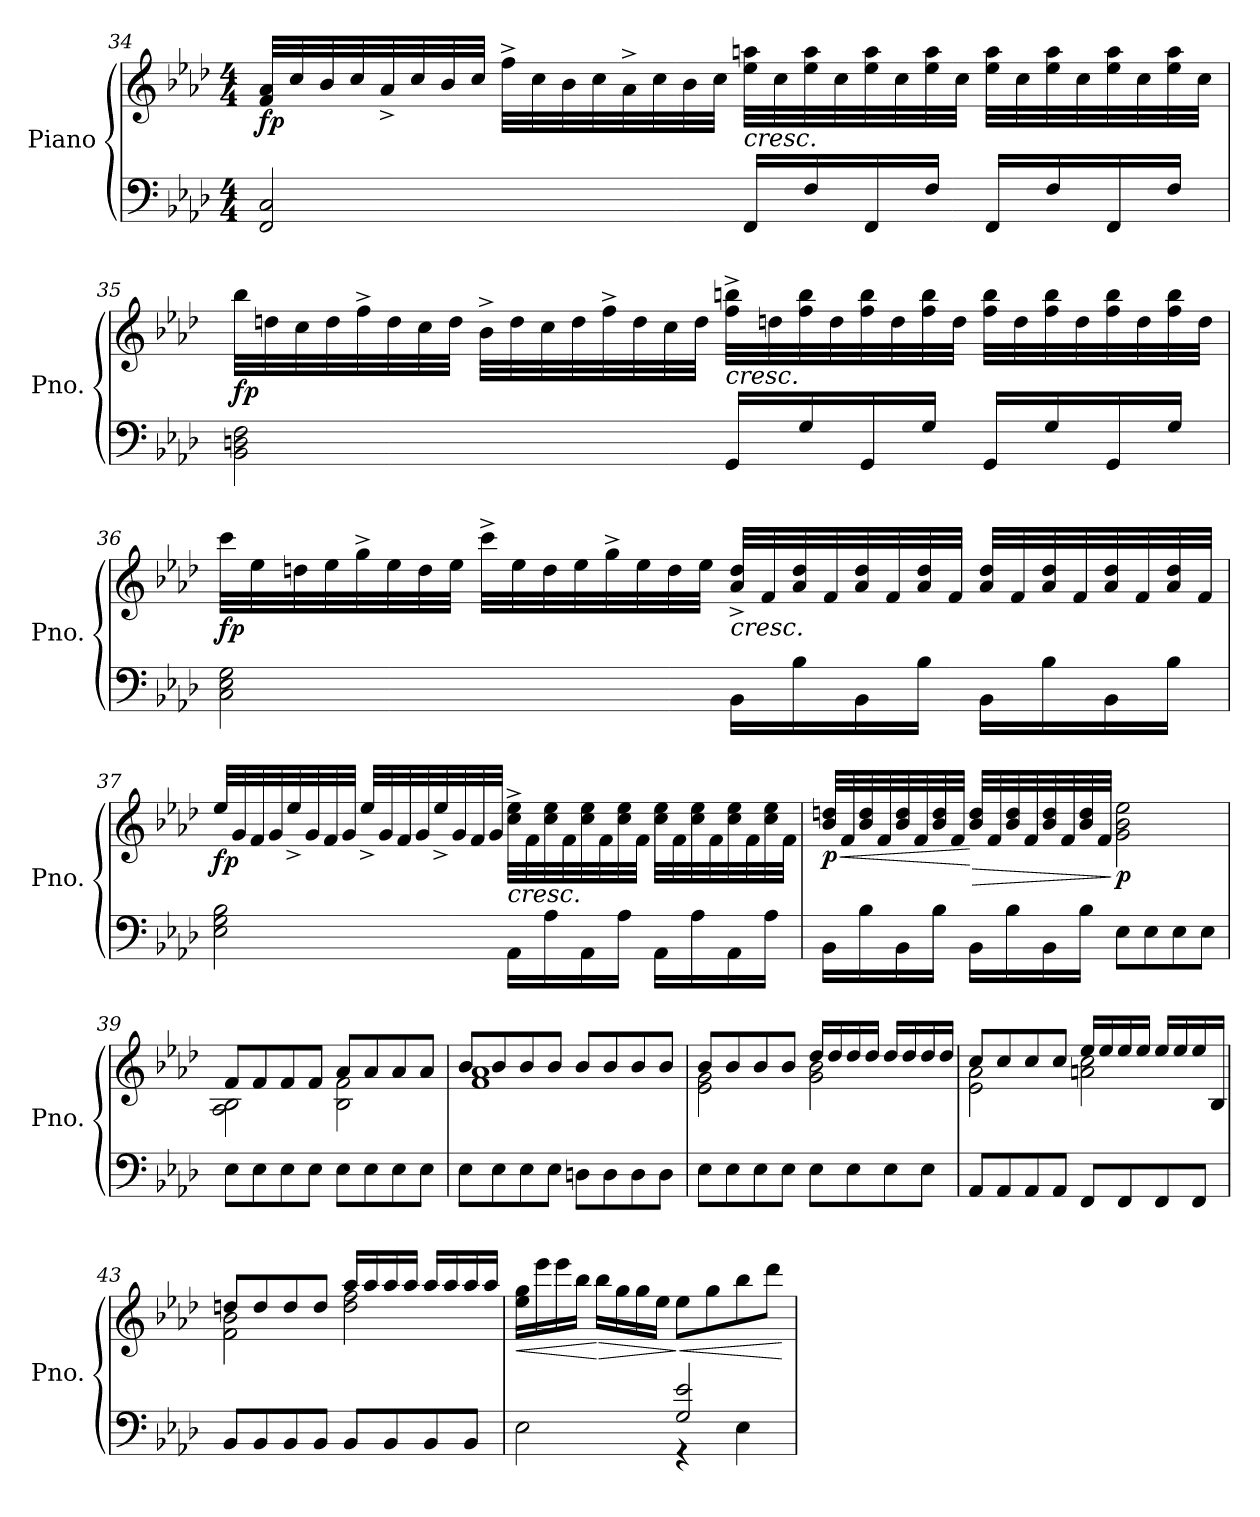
**kern	**kern	**dynam
*part1	*part1	*part1
*staff2	*staff1	*staff1/2
*I"Piano	*	*
*I'Pno.	*	*
!!LO:PB:g=z
*clefF4	*clefG2	*
*k[b-e-a-d-]	*k[b-e-a-d-]	*
*M4/4	*M4/4	*
=34	=34	=34
!	!	!LO:DY:b
2FF/ 2C/	32f/ 32a-/LLL	fp
.	32cc/	.
.	32b-/	.
.	32cc/	.
.	32a-^/	.
.	32cc/	.
.	32b-/	.
.	32cc/JJJ	.
.	32ff^\LLL	.
.	32cc\	.
.	32b-\	.
.	32cc\	.
.	32a-^\	.
.	32cc\	.
.	32b-\	.
.	32cc\JJJ	.
!	!LO:TX:b:i:t=cresc.	!
16FF/LL	32ee-\ 32aan\LLL	.
.	32cc\	.
16F/	32ee-\ 32aa\	.
.	32cc\	.
16FF/	32ee-\ 32aa\	.
.	32cc\	.
16F/JJ	32ee-\ 32aa\	.
.	32cc\JJJ	.
16FF/LL	32ee-\ 32aa\LLL	.
.	32cc\	.
16F/	32ee-\ 32aa\	.
.	32cc\	.
16FF/	32ee-\ 32aa\	.
.	32cc\	.
16F/JJ	32ee-\ 32aa\	.
.	32cc\JJJ	.
!!LO:LB:g=z
=35	=35	=35
!	!	!LO:DY:b
2BB-\ 2Dn\ 2F\	32bb-\LLL	fp
.	32ddn\	.
.	32cc\	.
.	32dd\	.
.	32ff^\	.
.	32dd\	.
.	32cc\	.
.	32dd\JJJ	.
.	32b-^\LLL	.
.	32dd\	.
.	32cc\	.
.	32dd\	.
.	32ff^\	.
.	32dd\	.
.	32cc\	.
.	32dd\JJJ	.
!	!LO:TX:b:i:t=cresc.	!
16GG/LL	32ff\^ 32bbn\^LLL	.
.	32ddn\	.
16G/	32ff\ 32bb\	.
.	32dd\	.
16GG/	32ff\ 32bb\	.
.	32dd\	.
16G/JJ	32ff\ 32bb\	.
.	32dd\JJJ	.
16GG/LL	32ff\ 32bb\LLL	.
.	32dd\	.
16G/	32ff\ 32bb\	.
.	32dd\	.
16GG/	32ff\ 32bb\	.
.	32dd\	.
16G/JJ	32ff\ 32bb\	.
.	32dd\JJJ	.
!!LO:LB:g=z
=36	=36	=36
!	!	!LO:DY:b
2C\ 2E-\ 2G\	32ccc\LLL	fp
.	32ee-\	.
.	32ddn\	.
.	32ee-\	.
.	32gg^\	.
.	32ee-\	.
.	32dd\	.
.	32ee-\JJJ	.
.	32ccc^\LLL	.
.	32ee-\	.
.	32dd\	.
.	32ee-\	.
.	32gg^\	.
.	32ee-\	.
.	32dd\	.
.	32ee-\JJJ	.
!	!LO:TX:b:i:t=cresc.	!
16BB-\LL	32a-/^ 32dd/^LLL	.
.	32f/	.
16B-\	32a-/ 32dd/	.
.	32f/	.
16BB-\	32a-/ 32dd/	.
.	32f/	.
16B-\JJ	32a-/ 32dd/	.
.	32f/JJJ	.
16BB-\LL	32a-/ 32dd/LLL	.
.	32f/	.
16B-\	32a-/ 32dd/	.
.	32f/	.
16BB-\	32a-/ 32dd/	.
.	32f/	.
16B-\JJ	32a-/ 32dd/	.
.	32f/JJJ	.
!!LO:LB:g=z
=37	=37	=37
!	!	!LO:DY:b
2E-\ 2G\ 2B-\	32ee-/LLL	fp
.	32g/	.
.	32f/	.
.	32g/	.
.	32ee-^/	.
.	32g/	.
.	32f/	.
.	32g/JJJ	.
.	32ee-^/LLL	.
.	32g/	.
.	32f/	.
.	32g/	.
.	32ee-^/	.
.	32g/	.
.	32f/	.
.	32g/JJJ	.
!	!LO:TX:b:i:t=cresc.	!
16AA-\LL	32cc\^ 32ee-\^LLL	.
.	32f\	.
16A-\	32cc\ 32ee-\	.
.	32f\	.
16AA-\	32cc\ 32ee-\	.
.	32f\	.
16A-\JJ	32cc\ 32ee-\	.
.	32f\JJJ	.
16AA-\LL	32cc\ 32ee-\LLL	.
.	32f\	.
16A-\	32cc\ 32ee-\	.
.	32f\	.
16AA-\	32cc\ 32ee-\	.
.	32f\	.
16A-\JJ	32cc\ 32ee-\	.
.	32f\JJJ	.
=38	=38	=38
!	!	!LO:HP:b
!	!	!LO:DY:n=1:b
16BB-\LL	32b-/ 32ddn/LLL	< p
.	32f/	.
16B-\	32b-/ 32dd/	.
.	32f/	.
16BB-\	32b-/ 32dd/	.
.	32f/	.
16B-\JJ	32b-/ 32dd/	.
.	32f/JJJ	.
!	!	!LO:HP:n=1:b
16BB-\LL	32b-/ 32dd/LLL	[ >
.	32f/	.
16B-\	32b-/ 32dd/	.
.	32f/	.
16BB-\	32b-/ 32dd/	.
.	32f/	.
16B-\JJ	32b-/ 32dd/	.
.	32f/JJJ	.
!	!	!LO:DY:n=2:b
8E-\L	2g\ 2b-\ 2ee-\	] p
8E-\	.	.
8E-\	.	.
8E-\J	.	.
!!LO:LB:g=z
=39	=39	=39
*	*^	*
8E-\L	8f/L	2A-\ 2B-\	.
8E-\	8f/	.	.
8E-\	8f/	.	.
8E-\J	8f/J	.	.
8E-\L	8a-/L	2B-\ 2f\	.
8E-\	8a-/	.	.
8E-\	8a-/	.	.
8E-\J	8a-/J	.	.
=40	=40	=40	=40
8E-\L	8b-/L	1f 1a-	.
8E-\	8b-/	.	.
8E-\	8b-/	.	.
8E-\J	8b-/J	.	.
8Dn\L	8b-/L	.	.
8D\	8b-/	.	.
8D\	8b-/	.	.
8D\J	8b-/J	.	.
=41	=41	=41	=41
8E-\L	8b-/L	2e-\ 2g\	.
8E-\	8b-/	.	.
8E-\	8b-/	.	.
8E-\J	8b-/J	.	.
8E-\L	16dd-/LL	2g\ 2b-\	.
.	16dd-/	.	.
8E-\	16dd-/	.	.
.	16dd-/JJ	.	.
8E-\	16dd-/LL	.	.
.	16dd-/	.	.
8E-\J	16dd-/	.	.
.	16dd-/JJ	.	.
=42	=42	=42	=42
8AA-/L	8cc/L	2e-\ 2a-\	.
8AA-/	8cc/	.	.
8AA-/	8cc/	.	.
8AA-/J	8cc/J	.	.
8FF/L	16ee-/LL	2an\ 2cc\	.
.	16ee-/	.	.
8FF/	16ee-/	.	.
.	16ee-/JJ	.	.
8FF/	16ee-/LL	.	.
.	16ee-/	.	.
8FF/J	16ee-/	.	.
.	16B-/JJ	.	.
!!LO:LB:g=z	!!
=43	=43	=43	=43
8BB-/L	8ddn/L	2f\ 2b-\	.
8BB-/	8dd/	.	.
8BB-/	8dd/	.	.
8BB-/J	8dd/J	.	.
8BB-/L	16aa-/LL	2dd\ 2ff\	.
.	16aa-/	.	.
8BB-/	16aa-/	.	.
.	16aa-/JJ	.	.
8BB-/	16aa-/LL	.	.
.	16aa-/	.	.
8BB-/J	16aa-/	.	.
.	16aa-/JJ	.	.
*	*v	*v	*
=44	=44	=44
*^	*	*
!	!	!	!LO:HP:b
2E-\	2ryy	16ee-\ 16gg\LL	<
.	.	16eee-\	.
.	.	16eee-\	.
.	.	16bb-\JJ	.
!	!	!	!LO:HP:n=1:b
.	.	16bb-\LL	[ >
.	.	16gg\	.
.	.	16gg\	.
.	.	16ee-\JJ	.
!	!	!	!LO:HP:n=1:b
2G/ 2e-/	4r	8ee-\L	] <
.	.	8gg\	.
.	4E-\	8bb-\	.
.	.	8ddd-\J	.
*v	*v	*	*
.	.	[
=	=	=
*-	*-	*-
